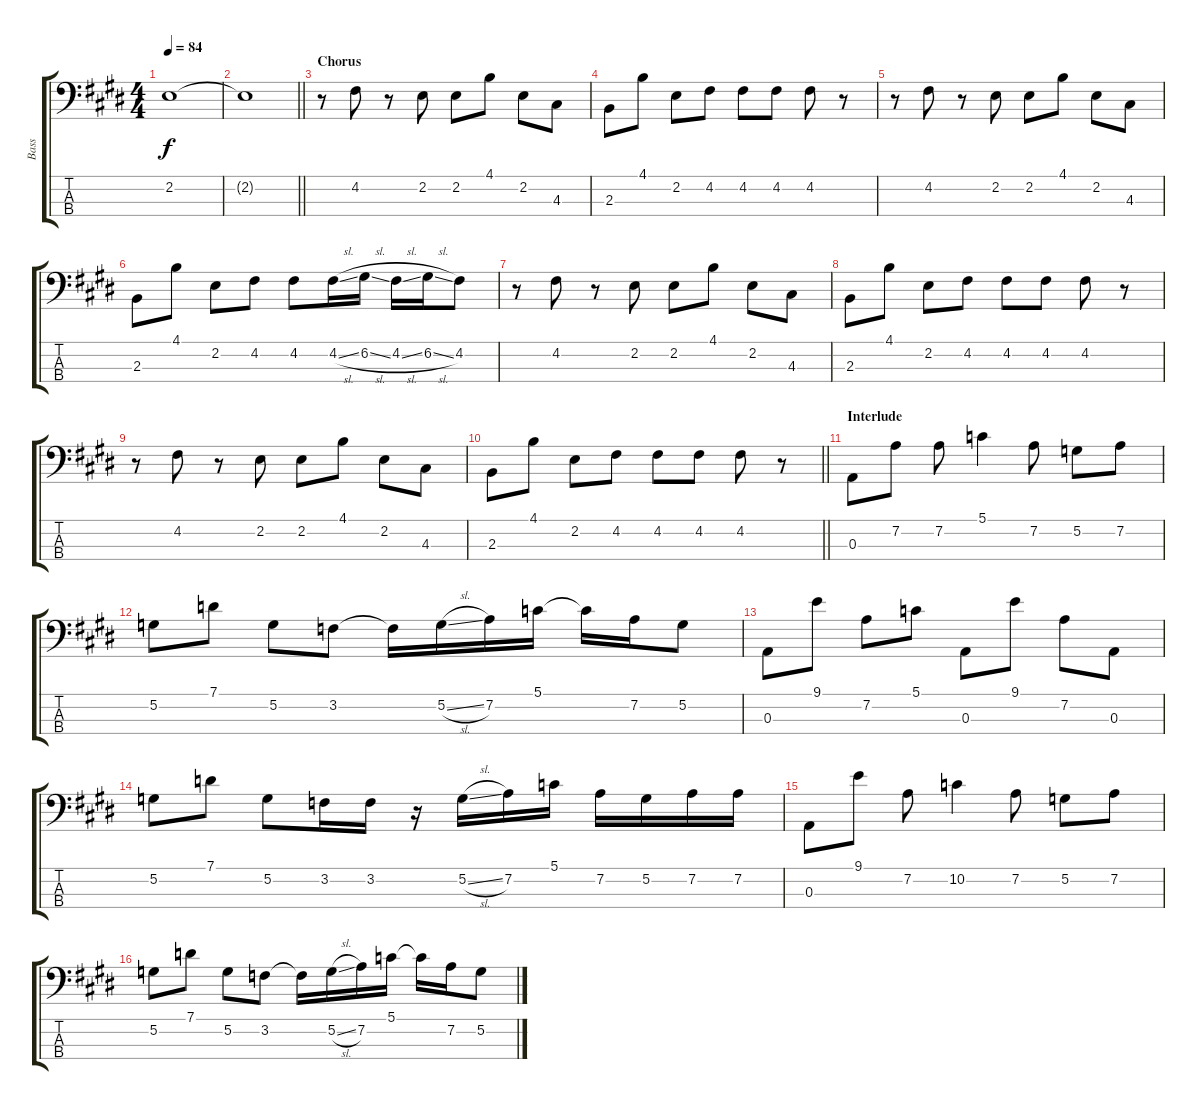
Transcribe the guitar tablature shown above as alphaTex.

\track ("Bass" "Bass") {instrument electricbassfinger}
\staff {score tabs}
\tuning (G2 D2 A1 E1) {hide}
\ts (4 4)
\tempo 84
\clef f4
\ks e
2.2.1{dy f} |
\barLineRight lightlight
\ks c#minor
2.2{t}.1 |
\section ("" "Chorus")
r.8 4.2.8 r.8 2.2.8 2.2.8 4.1.8 2.2.8 4.3.8 |
2.3.8 4.1.8 2.2.8 4.2.8 4.2.8 4.2.8 4.2.8 r.8 |
\ks e
r.8 4.2.8 r.8 2.2.8 2.2.8 4.1.8 2.2.8 4.3.8 |
\ks c#minor
2.3.8 4.1.8 2.2.8 4.2.8 4.2.8 4.2{sl}.16 6.2{sl}.16 4.2{sl}.16 6.2{sl}.16 4.2.8 |
r.8 4.2.8 r.8 2.2.8 2.2.8 4.1.8 2.2.8 4.3.8 |
\ks e
2.3.8 4.1.8 2.2.8 4.2.8 4.2.8 4.2.8 4.2.8 r.8 |
\ks c#minor
r.8 4.2.8 r.8 2.2.8 2.2.8 4.1.8 2.2.8 4.3.8 |
\barLineRight lightlight
2.3.8 4.1.8 2.2.8 4.2.8 4.2.8 4.2.8 4.2.8 r.8 |
\section ("" "Interlude")
\ks e
0.3.8 7.2.8 7.2.8 5.1.4 7.2.8 5.2.8 7.2.8 |
5.2.8 7.1.8 5.2.8 3.2.8 3.2{t}.16 5.2{sl}.16 7.2.16 5.1.16 5.1{t}.16 7.2.16 5.2.8 |
0.3.8 9.1.8 7.2.8 5.1.8 0.3.8 9.1.8 7.2.8 0.3.8 |
5.2.8 7.1.8 5.2.8 3.2.16 3.2.16 r.16 5.2{sl}.16 7.2.16 5.1.16 7.2.16 5.2.16 7.2.16 7.2.16 |
0.3.8 9.1.8 7.2.8 10.2.4 7.2.8 5.2.8 7.2.8 |
5.2.8 7.1.8 5.2.8 3.2.8 3.2{t}.16 5.2{sl}.16 7.2.16 5.1.16 5.1{t}.16 7.2.16 5.2.8
